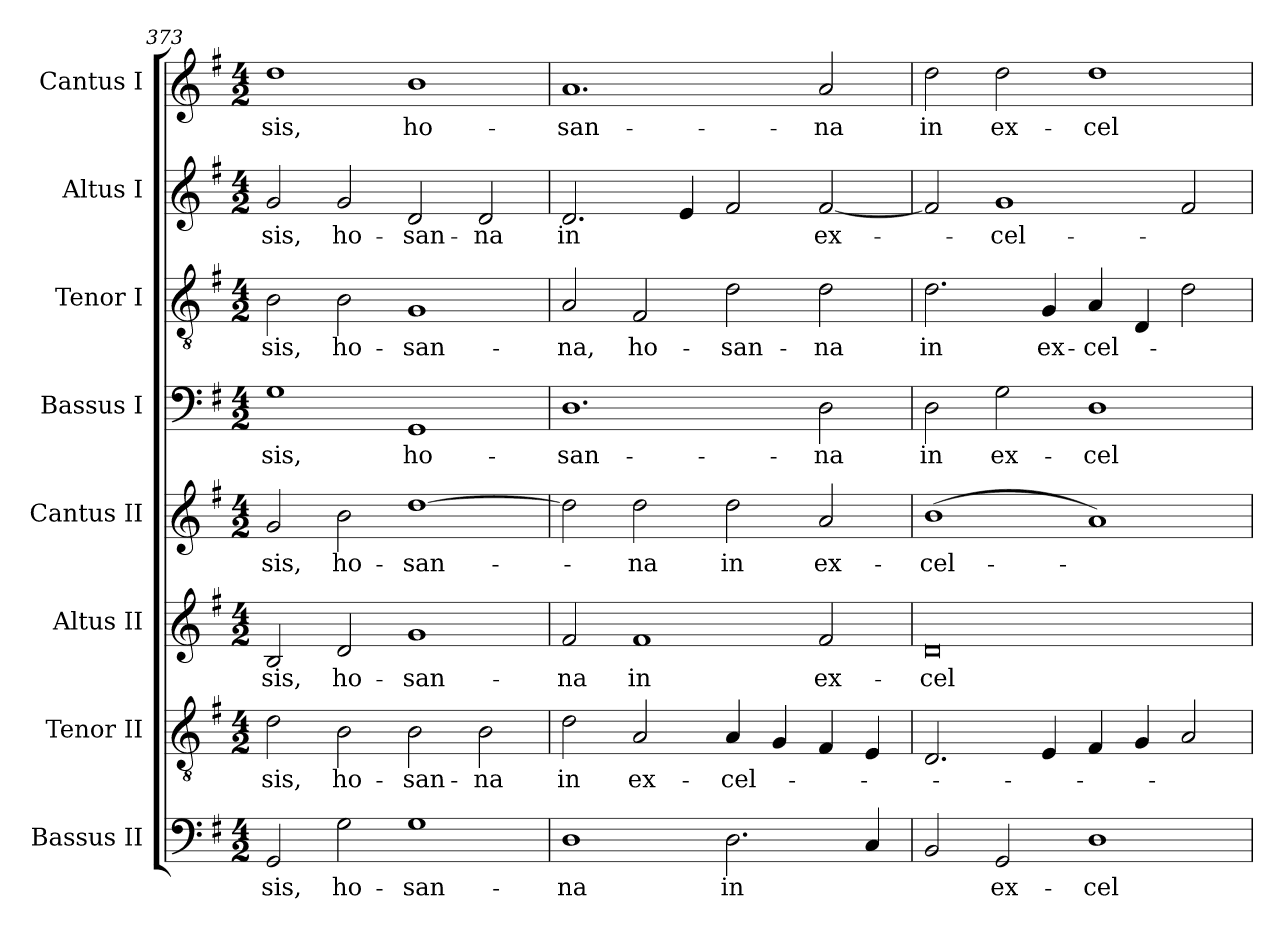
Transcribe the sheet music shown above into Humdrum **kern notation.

**kern	**text	**kern	**text	**kern	**text	**kern	**text	**kern	**text	**kern	**text	**kern	**text	**kern	**text
*part8	*part8	*part7	*part7	*part6	*part6	*part5	*part5	*part4	*part4	*part3	*part3	*part2	*part2	*part1	*part1
*staff8	*staff8	*staff7	*staff7	*staff6	*staff6	*staff5	*staff5	*staff4	*staff4	*staff3	*staff3	*staff2	*staff2	*staff1	*staff1
*I"Bassus II	*	*I"Tenor II	*	*I"Altus II	*	*I"Cantus II	*	*I"Bassus I	*	*I"Tenor I	*	*I"Altus I	*	*I"Cantus I	*
*I'B II	*	*I'T II	*	*I'A II	*	*I'C II	*	*I'B I	*	*I'T I	*	*I'A I	*	*I'C I	*
*clefF4	*	*clefGv2	*	*clefG2	*	*clefG2	*	*clefF4	*	*clefGv2	*	*clefG2	*	*clefG2	*
*k[f#]	*	*k[f#]	*	*k[f#]	*	*k[f#]	*	*k[f#]	*	*k[f#]	*	*k[f#]	*	*k[f#]	*
*G:	*	*G:	*	*G:	*	*G:	*	*G:	*	*G:	*	*G:	*	*G:	*
*M4/2	*	*M4/2	*	*M4/2	*	*M4/2	*	*M4/2	*	*M4/2	*	*M4/2	*	*M4/2	*
=373	=373	=373	=373	=373	=373	=373	=373	=373	=373	=373	=373	=373	=373	=373	=373
!	!LO:LY:b	!	!	!	!	!	!	!	!	!	!	!	!	!	!
!	!	!	!LO:LY:b	!	!	!	!	!	!	!	!	!	!	!	!
!	!	!	!	!	!LO:LY:b	!	!	!	!	!	!	!	!	!	!
!	!	!	!	!	!	!	!LO:LY:b	!	!	!	!	!	!	!	!
!	!	!	!	!	!	!	!	!	!LO:LY:b	!	!	!	!	!	!
!	!	!	!	!	!	!	!	!	!	!	!LO:LY:b	!	!	!	!
!	!	!	!	!	!	!	!	!	!	!	!	!	!LO:LY:b	!	!
!	!	!	!	!	!	!	!	!	!	!	!	!	!	!	!LO:LY:b
2GG/	-sis,	2d\	-sis,	2B/	-sis,	2g/	-sis,	1G	-sis,	2B\	-sis,	2g/	-sis,	1dd	-sis,
!	!LO:LY:b	!	!	!	!	!	!	!	!	!	!	!	!	!	!
!	!	!	!LO:LY:b	!	!	!	!	!	!	!	!	!	!	!	!
!	!	!	!	!	!LO:LY:b	!	!	!	!	!	!	!	!	!	!
!	!	!	!	!	!	!	!LO:LY:b	!	!	!	!	!	!	!	!
!	!	!	!	!	!	!	!	!	!	!	!LO:LY:b	!	!	!	!
!	!	!	!	!	!	!	!	!	!	!	!	!	!LO:LY:b	!	!
2G\	ho-	2B\	ho-	2d/	ho-	2b\	ho-	.	.	2B\	ho-	2g/	ho-	.	.
!	!LO:LY:b	!	!	!	!	!	!	!	!	!	!	!	!	!	!
!	!	!	!LO:LY:b	!	!	!	!	!	!	!	!	!	!	!	!
!	!	!	!	!	!LO:LY:b	!	!	!	!	!	!	!	!	!	!
!	!	!	!	!	!	!	!LO:LY:b	!	!	!	!	!	!	!	!
!	!	!	!	!	!	!	!	!	!LO:LY:b	!	!	!	!	!	!
!	!	!	!	!	!	!	!	!	!	!	!LO:LY:b	!	!	!	!
!	!	!	!	!	!	!	!	!	!	!	!	!	!LO:LY:b	!	!
!	!	!	!	!	!	!	!	!	!	!	!	!	!	!	!LO:LY:b
1G	-san-	2B\	-san-	1g	-san-	[1dd	-san-	1GG	ho-	1G	-san-	2d/	-san-	1b	ho-
!	!	!	!LO:LY:b	!	!	!	!	!	!	!	!	!	!	!	!
!	!	!	!	!	!	!	!	!	!	!	!	!	!LO:LY:b	!	!
.	.	2B\	-na	.	.	.	.	.	.	.	.	2d/	-na	.	.
=374	=374	=374	=374	=374	=374	=374	=374	=374	=374	=374	=374	=374	=374	=374	=374
!	!LO:LY:b	!	!	!	!	!	!	!	!	!	!	!	!	!	!
!	!	!	!LO:LY:b	!	!	!	!	!	!	!	!	!	!	!	!
!	!	!	!	!	!LO:LY:b	!	!	!	!	!	!	!	!	!	!
!	!	!	!	!	!	!	!	!	!LO:LY:b	!	!	!	!	!	!
!	!	!	!	!	!	!	!	!	!	!	!LO:LY:b	!	!	!	!
!	!	!	!	!	!	!	!	!	!	!	!	!	!LO:LY:b	!	!
!	!	!	!	!	!	!	!	!	!	!	!	!	!	!	!LO:LY:b
1D	-na	2d\	in	2f#/	-na	2dd\]	.	1.D	-san-	2A/	-na,	2.d/	in	1.a	-san-
!	!	!	!LO:LY:b	!	!	!	!	!	!	!	!	!	!	!	!
!	!	!	!	!	!LO:LY:b	!	!	!	!	!	!	!	!	!	!
!	!	!	!	!	!	!	!LO:LY:b	!	!	!	!	!	!	!	!
!	!	!	!	!	!	!	!	!	!	!	!LO:LY:b	!	!	!	!
.	.	2A/	ex-	1f#	in	2dd\	-na	.	.	2F#/	ho-	.	.	.	.
.	.	.	.	.	.	.	.	.	.	.	.	4e/	.	.	.
!	!LO:LY:b	!	!	!	!	!	!	!	!	!	!	!	!	!	!
!	!	!	!LO:LY:b	!	!	!	!	!	!	!	!	!	!	!	!
!	!	!	!	!	!	!	!LO:LY:b	!	!	!	!	!	!	!	!
!	!	!	!	!	!	!	!	!	!	!	!LO:LY:b	!	!	!	!
2.D\	in	4A/	-cel-	.	.	2dd\	in	.	.	2d\	-san-	2f#/	.	.	.
.	.	4G/	.	.	.	.	.	.	.	.	.	.	.	.	.
!	!	!	!	!	!LO:LY:b	!	!	!	!	!	!	!	!	!	!
!	!	!	!	!	!	!	!LO:LY:b	!	!	!	!	!	!	!	!
!	!	!	!	!	!	!	!	!	!LO:LY:b	!	!	!	!	!	!
!	!	!	!	!	!	!	!	!	!	!	!LO:LY:b	!	!	!	!
!	!	!	!	!	!	!	!	!	!	!	!	!	!LO:LY:b	!	!
!	!	!	!	!	!	!	!	!	!	!	!	!	!	!	!LO:LY:b
.	.	4F#/	.	2f#/	ex-	2a/	ex-	2D\	-na	2d\	-na	[2f#/	ex-	2a/	-na
4C/	.	4E/	.	.	.	.	.	.	.	.	.	.	.	.	.
=375	=375	=375	=375	=375	=375	=375	=375	=375	=375	=375	=375	=375	=375	=375	=375
!	!	!	!	!	!LO:LY:b	!	!	!	!	!	!	!	!	!	!
!	!	!	!	!	!	!	!LO:LY:b	!	!	!	!	!	!	!	!
!	!	!	!	!	!	!	!	!	!LO:LY:b	!	!	!	!	!	!
!	!	!	!	!	!	!	!	!	!	!	!LO:LY:b	!	!	!	!
!	!	!	!	!	!	!	!	!	!	!	!	!	!	!	!LO:LY:b
2BB/	.	2.D/	.	0d	-cel-	(>1b	-cel-	2D\	in	2.d\	in	2f#/]	.	2dd\	in
!	!LO:LY:b	!	!	!	!	!	!	!	!	!	!	!	!	!	!
!	!	!	!	!	!	!	!	!	!LO:LY:b	!	!	!	!	!	!
!	!	!	!	!	!	!	!	!	!	!	!	!	!LO:LY:b	!	!
!	!	!	!	!	!	!	!	!	!	!	!	!	!	!	!LO:LY:b
2GG/	ex-	.	.	.	.	.	.	2G\	ex-	.	.	1g	-cel-	2dd\	ex-
!	!	!	!	!	!	!	!	!	!	!	!LO:LY:b	!	!	!	!
.	.	4E/	.	.	.	.	.	.	.	4G/	ex-	.	.	.	.
!	!LO:LY:b	!	!	!	!	!	!	!	!	!	!	!	!	!	!
!	!	!	!	!	!	!	!	!	!LO:LY:b	!	!	!	!	!	!
!	!	!	!	!	!	!	!	!	!	!	!LO:LY:b	!	!	!	!
!	!	!	!	!	!	!	!	!	!	!	!	!	!	!	!LO:LY:b
1D	-cel-	4F#/	.	.	.	1a)	.	1D	-cel-	4A/	-cel-	.	.	1dd	-cel-
.	.	4G/	.	.	.	.	.	.	.	4D/	.	.	.	.	.
.	.	2A/	.	.	.	.	.	.	.	2d\	.	2f#/	.	.	.
=	=	=	=	=	=	=	=	=	=	=	=	=	=	=	=
*-	*-	*-	*-	*-	*-	*-	*-	*-	*-	*-	*-	*-	*-	*-	*-
